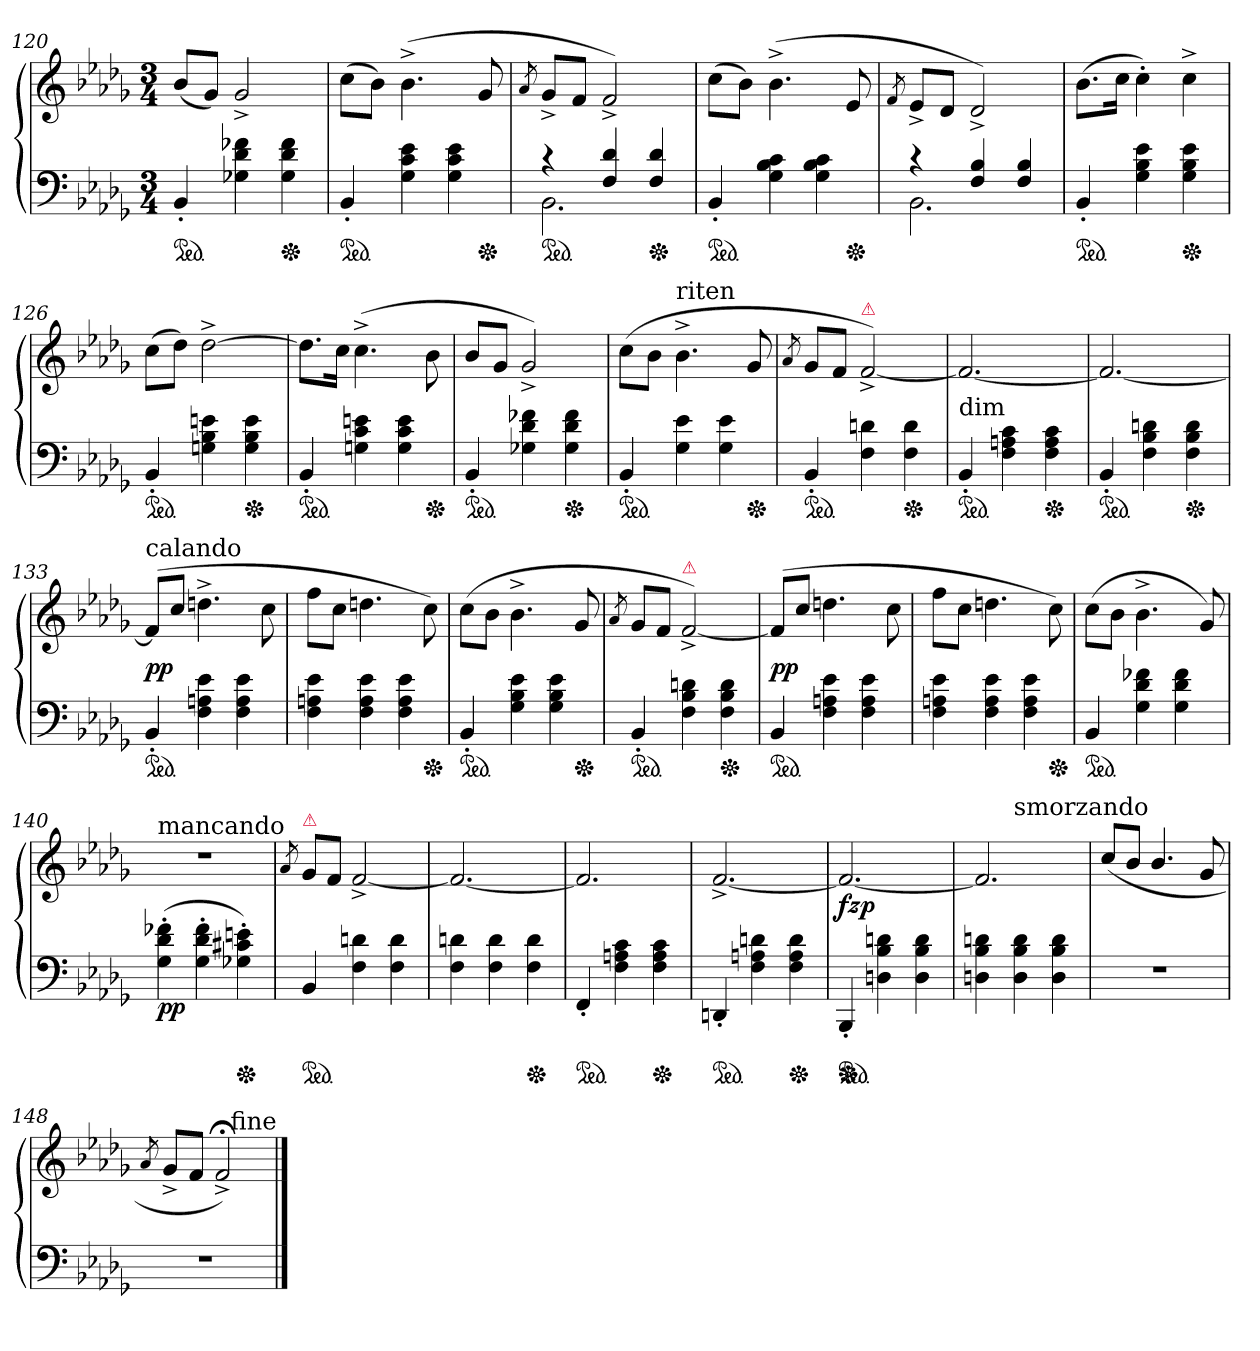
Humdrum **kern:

**kern	**kern	**dynam
*part1	*part1	*part1
*staff2	*staff1	*staff1/2
*clefF4	*clefG2	*
*k[b-e-a-d-g-]	*k[b-e-a-d-g-]	*
*b-:	*b-:	*
*M3/4	*M3/4	*
*ped	*	*
=120	=120	=120
4BB-'<	(<8b-L	.
.	8g-J)	.
4G-X 4d- 4f-X	2g-^<	.
*Xped	*	*
4G- 4d- 4f-	.	.
=121	=121	=121
*ped	*	*
4BB-'<	(>8ccL	.
.	8b-J)	.
4G- 4c 4e-	(<4.b-^<\	.
4G- 4c 4e-	.	.
*Xped	*	*
.	8g-	.
=122	=122	=122
.	8qa-/	.
*^	*	*
*ped	*	*	*
4rc	2.BB-	8g-^<L	.
.	.	8fJ	.
4F 4d-	.	2f^<)	.
*Xped	*	*	*
4F 4d-	.	.	.
*v	*v	*	*
=123	=123	=123
*ped	*	*
4BB-'<	(>8ccL	.
.	8b-J)	.
4G- 4B- 4c	(>4.b-^<\	.
4G- 4B- 4c	.	.
*Xped	*	*
.	8e-	.
=124	=124	=124
.	8qf/	.
*^	*	*
4rc	2.BB-	8e-^<L	.
.	.	8d-J	.
4F 4B-	.	2d-^<)	.
4F 4B-	.	.	.
*v	*v	*	*
=125	=125	=125
*ped	*	*
4BB-'<	(>8.b-L	.
.	16ccJk	.
4G- 4B- 4e-	4cc'>)	.
*Xped	*	*
4G- 4B- 4e-	4cc^>	.
=126	=126	=126
*ped	*	*
4BB-'<	(>8ccL	.
.	8dd-J)	.
4Gn 4B- 4en	[2dd-^>	.
*Xped	*	*
4G 4B- 4e	.	.
=127	=127	=127
*ped	*	*
4BB-'<	8.dd-L]	.
.	16ccJk	.
4Gn 4c 4en	(>4.cc^<	.
4G 4c 4e	.	.
*Xped	*	*
.	8b-	.
=128	=128	=128
*ped	*	*
4BB-'<	8b-L	.
.	8g-J	.
4G-X 4d- 4f-X	2g-^<)	.
*Xped	*	*
4G- 4d- 4f-	.	.
=129	=129	=129
*ped	*	*
4BB-'<	(>8ccL	.
.	8b-J	.
!	!LO:TX:a:t=riten	!
4G- 4e-	4.b-^<	.
4G- 4e-	.	.
*Xped	*	*
.	8g-	.
=130	=130	=130
.	8qa-/	.
*ped	*	*
4BB-'<	8g-L	.
.	8fJ	.
!	!LO:TX:a:color=crimson:t=⚠	!
4F 4dn	[2f^<)	.
*Xped	*	*
4F 4d	.	.
=131	=131	=131
!	!LO:TX:c:t=dim	!
*ped	*	*
4BB-'<	2.f_	.
4F 4An 4c	.	.
*Xped	*	*
4F 4A 4c	.	.
=132	=132	=132
*ped	*	*
4BB-'<	2.f_	.
4F 4B- 4dn	.	.
*Xped	*	*
4F 4B- 4d	.	.
=133	=133	=133
!	!LO:TX:a:t=calando	!
*ped	*	*
4BB-'<	(>8f/L]	pp
.	8ccJ	.
4F 4An 4e-	4.ddn^<	.
4F 4A 4e-	.	.
.	8cc	.
=134	=134	=134
4F 4An 4e-	8ffL	.
.	8ccJ	.
4F 4A 4e-	4.ddn	.
4F 4A 4e-	.	.
*Xped	*	*
.	8cc)	.
=135	=135	=135
*ped	*	*
4BB-'<	(>8ccL	.
.	8b-J	.
4G- 4B- 4e-	4.b-^<\	.
4G- 4B- 4e-	.	.
*Xped	*	*
.	8g-	.
=136	=136	=136
.	8qa-/	.
*ped	*	*
4BB-'<	8g-L	.
.	8fJ	.
!	!LO:TX:a:color=crimson:t=⚠	!
4F 4B- 4dn	[2f^<)	.
*Xped	*	*
4F 4B- 4d	.	.
=137	=137	=137
*ped	*	*
4BB-	(>8f/L]	pp
.	8ccJ	.
4F 4An 4e-	4.ddn	.
4F 4A 4e-	.	.
.	8cc	.
=138	=138	=138
4F 4An 4e-	8ffL	.
.	8ccJ	.
4F 4A 4e-	4.ddn	.
4F 4A 4e-	.	.
*Xped	*	*
.	8cc)	.
=139	=139	=139
*ped	*	*
4BB-	(>8ccL	.
.	8b-J	.
4G- 4d- 4f-X	4.b-^<	.
4G- 4d- 4f-	.	.
.	8g-)	.
=140	=140	=140
!	!LO:TX:a:t=mancando	!
!	!	!LO:DY:b=2
(>4G-'> 4d-'> 4f-X'>	2.r	pp
4G-'> 4d-'> 4f-'>	.	.
*Xped	*	*
4G-X'> 4c#X'> 4en'>)	.	.
=141	=141	=141
.	8qa-/	.
!	!LO:TX:a:color=crimson:t=⚠	!
*ped	*	*
4BB-	8g-L	.
.	8fJ	.
4F 4dn	[2f^<	.
4F 4d	.	.
=142	=142	=142
4F 4dn	2.f_	.
4F 4d	.	.
*Xped	*	*
4F 4d	.	.
=143	=143	=143
*ped	*	*
4FF'<	2.f]	.
4F 4An 4c	.	.
*Xped	*	*
4F 4A 4c	.	.
=144	=144	=144
*ped	*	*
4DDn'<	[2.f^>	.
4F 4An 4dn	.	.
*Xped	*	*
4F 4A 4d	.	.
=145	=145	=145
*ped	*	*
*Xped	*	*
4BBB-'<	2.f_	fz p
4Dn 4B- 4dn	.	.
4D 4B- 4d	.	.
=146	=146	=146
*	*^	*
4Dn 4B- 4dn	2.f]	4ryy	.
!	!	!LO:TX:a:t=smorzando	!
4D 4B- 4d	.	2ryy	.
4D 4B- 4d	.	.	.
*	*v	*v	*
=147	=147	=147
2.r	(<8cc/L	.
.	8b-J	.
.	4.b-/	.
.	8g-	.
=148	=148	=148
.	8qa-/	.
2.r	8g-^<L	.
.	8fJ	.
.	2f;<^<)	.
!	!LO:TX:a:t=fine	!
==	==	==
*-	*-	*-
